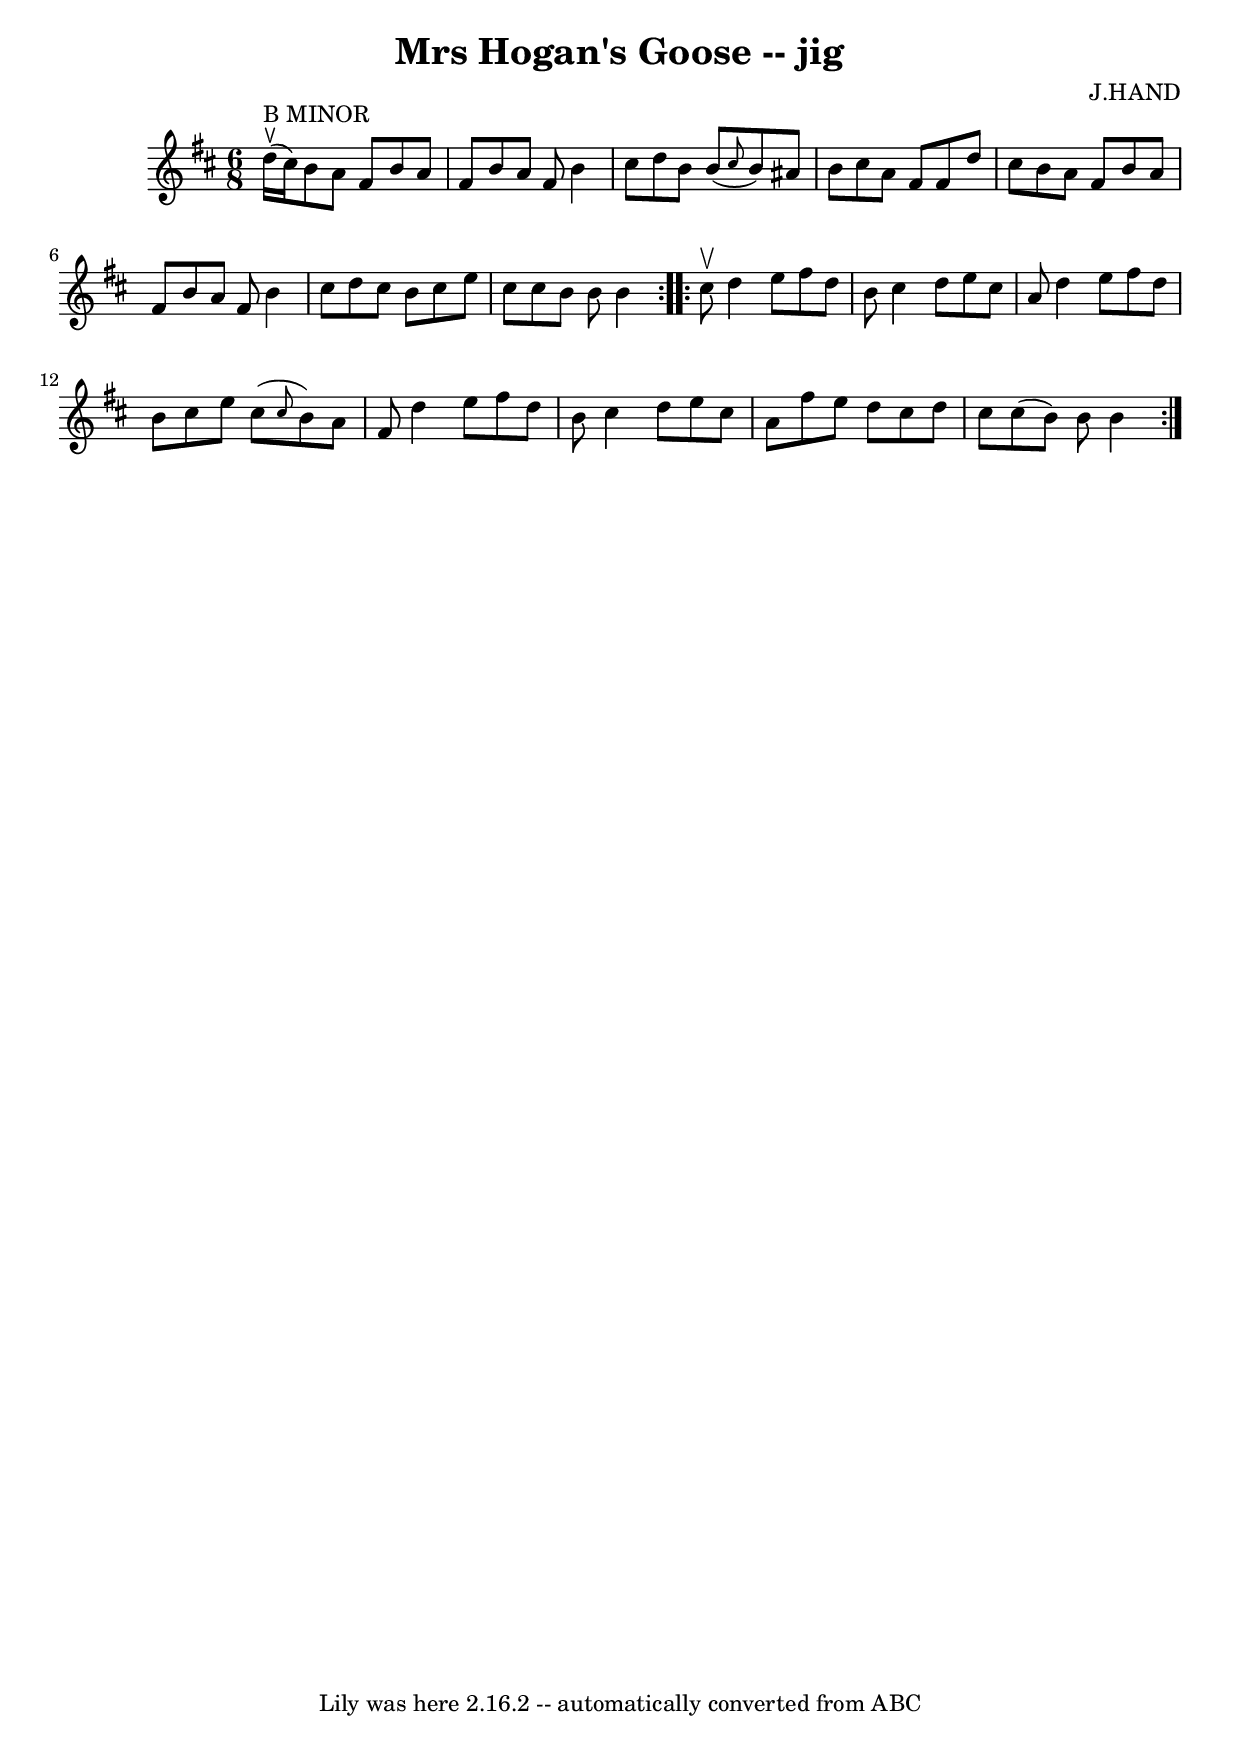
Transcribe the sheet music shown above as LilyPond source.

\version "2.16.2"
\include "Mammoth.ily"
\header {
  %% book = "Ryan's Mammoth Collection"
 composer = "J.HAND"
 crossRefNumber = "1"
 footnotes = ""
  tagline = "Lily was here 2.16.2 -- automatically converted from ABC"
  title = "Mrs Hogan's Goose -- jig"

}
voicedefault =  {



  \repeat volta 2 {

    \time 6/8 
    \key b \minor d''16^"B MINOR"^\ltoe(cis''16)  |
 b'8 a'8 fis'8 b'8 a'8 fis'8   |
 b'8 a'8 fis'8 b'4 cis''8   |
 d''8 b'8 b'8 (\grace { cis''8  
			 } b'8) ais'8 b'8   |
 cis''8 a'8 fis'8 fis'8 d''8 cis''8   |
 b'8 a'8 fis'8 b'8 a'8 fis'8  |
 b'8 a'8 fis'8 b'4 cis''8   |
 d''8 cis''8 b'8 cis''8 e''8 cis''8   |
 cis''8 b'8 b'8 b'4  
  } 
  \repeat volta 2 { cis''8^\upbow  |
 d''4 e''8 fis''8 d''8 b'8  |
 cis''4 d''8 e''8 cis''8 a'8   |
 d''4 e''8 fis''8 d''8 b'8  |
 cis''8 e''8 cis''8 (\grace { cis''8  
			       } b'8) a'8 fis'8   |
 d''4 e''8 fis''8 d''8 b'8  |
 cis''4 d''8 e''8 cis''8 a'8   |
 fis''8 e''8 d''8 cis''8 d''8 cis''8   |
 cis''8 (b'8) b'8 b'4  
  }   

}

\score{
  <<

    \context Staff="default"
    {
      \voicedefault 
      
    }

  >>
  \layout {
    
  }
  \midi {
  }

}
